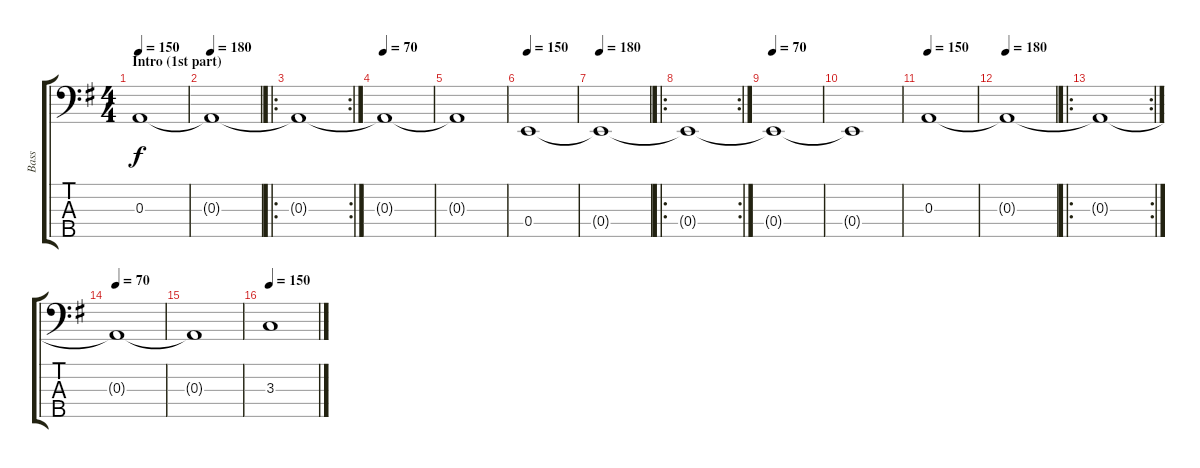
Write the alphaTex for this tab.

\track ("Bass" "Bass") {instrument electricbassfinger}
\staff {score tabs}
\tuning (G2 D2 A1 E1 B0) {hide}
\ts (4 4)
\section ("" "Intro (1st part)")
\tempo 150
\clef f4
\ks g
0.3.1{dy f instrument electricbassfinger} |
\tempo 180
0.3{t}.1 |
\ro
\rc 2
0.3{t}.1 |
\tempo 70
0.3{t}.1 |
0.3{t}.1 |
\tempo 150
0.4.1 |
\tempo 180
0.4{t}.1 |
\ro
\rc 2
0.4{t}.1 |
\tempo 70
0.4{t}.1 |
0.4{t}.1 |
\tempo 150
0.3.1 |
\tempo 180
0.3{t}.1 |
\ro
\rc 2
0.3{t}.1 |
\tempo 70
0.3{t}.1 |
0.3{t}.1 |
\tempo 150
3.3.1
